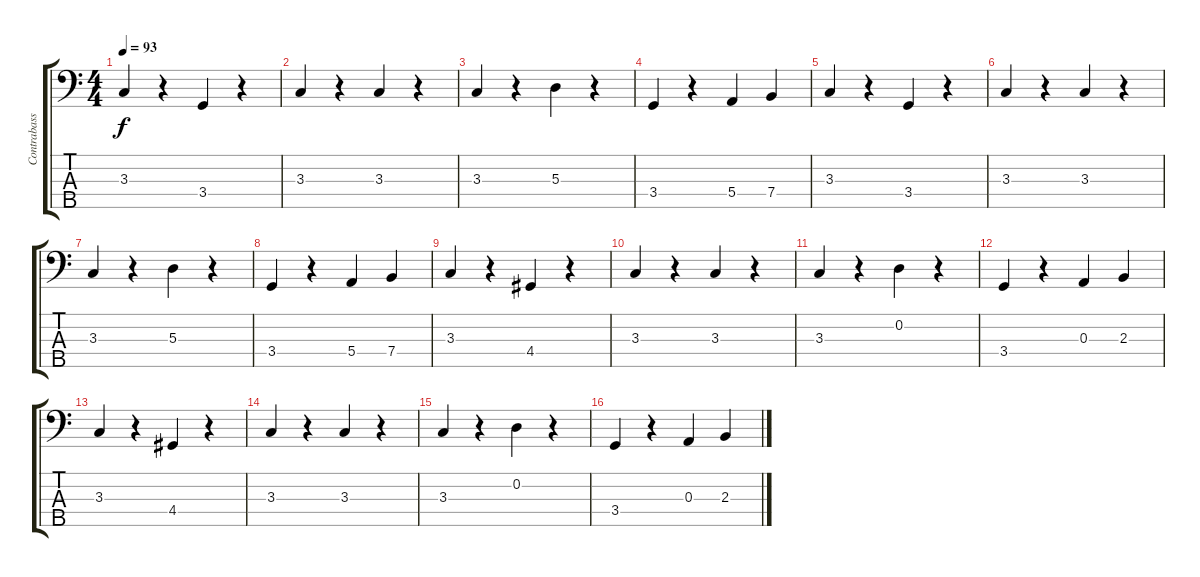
\track ("Contrabass" "Contrabass") {instrument electricbassfinger}
\staff {score tabs}
\tuning (G2 D2 A1 E1 B0) {hide}
\ts (4 4)
\tempo 93
\clef f4
\ks c
3.3.4{dy f} r.4 3.4.4 r.4 |
3.3.4 r.4 3.3.4 r.4 |
3.3.4 r.4 5.3.4 r.4 |
3.4.4 r.4 5.4.4 7.4.4 |
3.3.4 r.4 3.4.4 r.4 |
3.3.4 r.4 3.3.4 r.4 |
3.3.4 r.4 5.3.4 r.4 |
3.4.4 r.4 5.4.4 7.4.4 |
3.3.4 r.4 4.4.4 r.4 |
3.3.4 r.4 3.3.4 r.4 |
3.3.4 r.4 0.2.4 r.4 |
3.4.4 r.4 0.3.4 2.3.4 |
3.3.4 r.4 4.4.4 r.4 |
3.3.4 r.4 3.3.4 r.4 |
3.3.4 r.4 0.2.4 r.4 |
3.4.4 r.4 0.3.4 2.3.4
